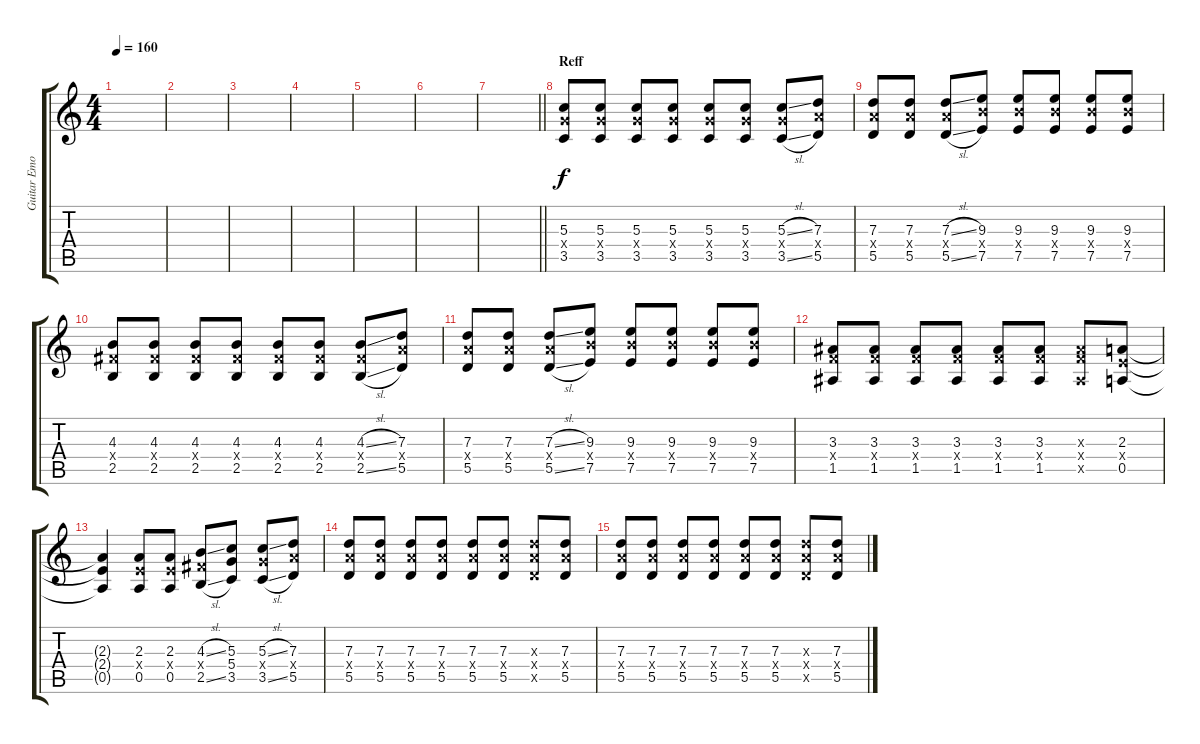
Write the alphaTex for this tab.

\track ("Guitar Emo" "Guitar Emo") {instrument overdrivenguitar}
\staff {score tabs}
\tuning (E4 B3 G3 D3 A2 E2) {hide}
\ts (4 4)
\tempo 160
\clef g2
\ks c
|
|
|
|
|
|
\barLineRight lightlight
|
\section ("" "Reff")
(5.3 5.4{x} 3.5).8 (5.3 5.4{x} 3.5).8 (5.3 5.4{x} 3.5).8 (5.3 5.4{x} 3.5).8 (5.3 5.4{x} 3.5).8 (5.3 5.4{x} 3.5).8 (5.3{sl} 5.4{x} 3.5{sl}).8 (7.3 7.4{x} 5.5).8 |
(7.3 7.4{x} 5.5).8 (7.3 7.4{x} 5.5).8 (7.3{sl} 7.4{x} 5.5{sl}).8 (9.3 9.4{x} 7.5).8 (9.3 9.4{x} 7.5).8 (9.3 9.4{x} 7.5).8 (9.3 9.4{x} 7.5).8 (9.3 9.4{x} 7.5).8 |
(4.3 4.4{x} 2.5).8 (4.3 4.4{x} 2.5).8 (4.3 4.4{x} 2.5).8 (4.3 4.4{x} 2.5).8 (4.3 4.4{x} 2.5).8 (4.3 4.4{x} 2.5).8 (4.3{sl} 4.4{x} 2.5{sl}).8 (7.3 7.4{x} 5.5).8 |
(7.3 7.4{x} 5.5).8 (7.3 7.4{x} 5.5).8 (7.3{sl} 7.4{x} 5.5{sl}).8 (9.3 9.4{x} 7.5).8 (9.3 9.4{x} 7.5).8 (9.3 9.4{x} 7.5).8 (9.3 9.4{x} 7.5).8 (9.3 9.4{x} 7.5).8 |
(3.3 3.4{x} 1.5).8 (3.3 3.4{x} 1.5).8 (3.3 3.4{x} 1.5).8 (3.3 3.4{x} 1.5).8 (3.3 3.4{x} 1.5).8 (3.3 3.4{x} 1.5).8 (3.3{x} 3.4{x} 1.5{x}).8 (2.3 2.4{x} 0.5).8 |
(2.3{t} 2.4{t} 0.5{t}).4 (2.3 2.4{x} 0.5).8 (2.3 2.4{x} 0.5).8 (4.3{sl} 4.4{x} 2.5{sl}).8 (5.3 5.4 3.5).8 (5.3{sl} 5.4{x} 3.5{sl}).8 (7.3 7.4{x} 5.5).8 |
(7.3 7.4{x} 5.5).8 (7.3 7.4{x} 5.5).8 (7.3 7.4{x} 5.5).8 (7.3 7.4{x} 5.5).8 (7.3 7.4{x} 5.5).8 (7.3 7.4{x} 5.5).8 (7.3{x} 7.4{x} 5.5{x}).8 (7.3 7.4{x} 5.5).8 |
(7.3 7.4{x} 5.5).8 (7.3 7.4{x} 5.5).8 (7.3 7.4{x} 5.5).8 (7.3 7.4{x} 5.5).8 (7.3 7.4{x} 5.5).8 (7.3 7.4{x} 5.5).8 (7.3{x} 7.4{x} 5.5{x}).8 (7.3 7.4{x} 5.5).8
